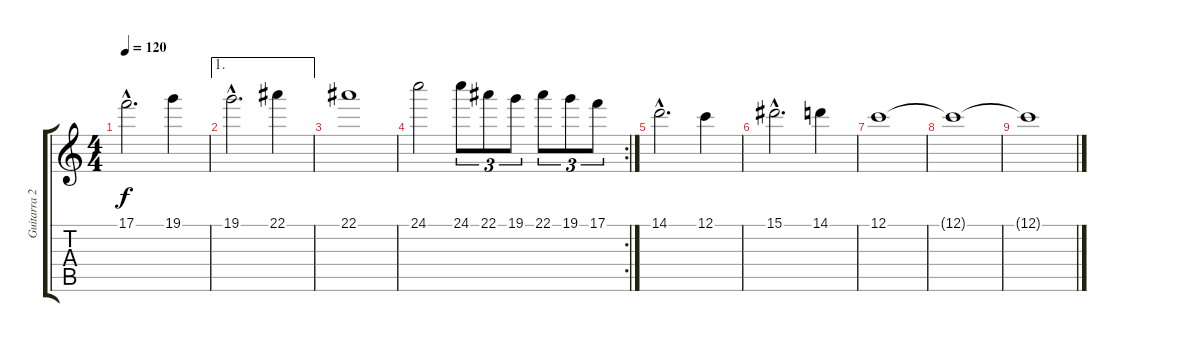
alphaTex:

\track ("Guitarra 2" "Guitarra 2") {instrument overdrivenguitar}
\staff {score tabs}
\tuning (C4 G3 Eb3 Bb2 F2 C2) {hide}
\ts (4 4)
\tempo 120
\clef g2
\ks c
17.1{hac}.2{d dy f} 19.1.4 |
\ae 1
19.1{hac}.2{d} 22.1.4 |
22.1.1 |
\rc 2
24.1.2 24.1.8{tu (3 2)} 22.1.8{tu (3 2)} 19.1.8{tu (3 2)} 22.1.8{tu (3 2)} 19.1.8{tu (3 2)} 17.1.8{tu (3 2)} |
14.1{hac}.2{d} 12.1.4 |
15.1{hac}.2{d} 14.1.4 |
12.1.1 |
12.1{t}.1{volume 9} |
12.1{t}.1
